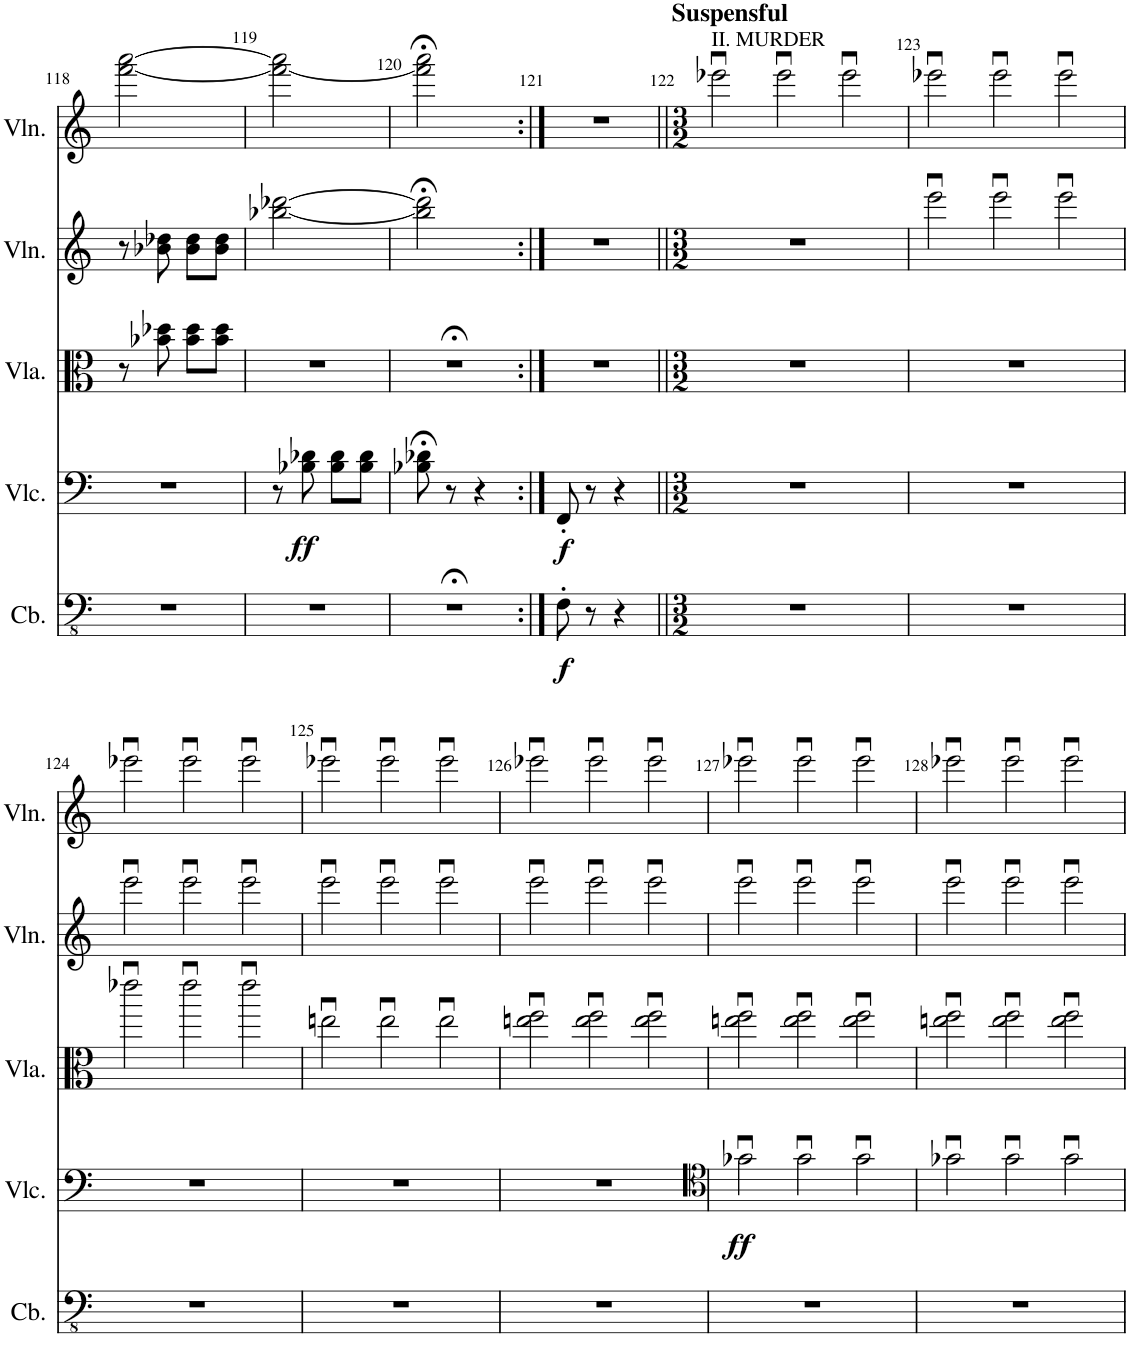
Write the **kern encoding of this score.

**kern	**dynam	**kern	**dynam	**kern	**kern	**kern
*part5	*part5	*part4	*part4	*part3	*part2	*part1
*staff5	*staff5	*staff4	*staff4	*staff3	*staff2	*staff1
*I"Double Bass	*	*I"Violoncello	*	*I"Viola	*I"Violin	*I"Violin
*	*	*I'Vlc.	*	*I'Vla.	*I'Vln.	*I'Vln.
!!LO:PB:g=z
*clefFv4	*	*clefF4	*	*clefC3	*clefG2	*clefG2
*Trd7c12	*	*	*	*	*	*
*k[]	*	*k[]	*	*k[]	*k[]	*k[]
*M2/4	*	*M2/4	*	*M2/4	*M2/4	*M2/4
=118	=118	=118	=118	=118	=118	=118
2r	.	2r	.	8r	8r	[2fff\ [2aaa\
.	.	.	.	8b-X\ 8dd-X\	8b-X\ 8dd-X\	.
.	.	.	.	8b-\ 8dd-\L	8b-\ 8dd-\L	.
.	.	.	.	8b-\ 8dd-\J	8b-\ 8dd-\J	.
=119	=119	=119	=119	=119	=119	=119
2r	.	8r	.	2r	[2bb-X\ [2ddd-X\	2fff\_ 2aaa\]
!	!	!	!LO:DY:b	!	!	!
.	.	8B-X\ 8d-X\	ff	.	.	.
.	.	8B-\ 8d-\L	.	.	.	.
.	.	8B-\ 8d-\J	.	.	.	.
=120	=120	=120	=120	=120	=120	=120
2r;<	.	8B-X\;< 8d-X\;<	.	2r;<	2bb-\];< 2ddd-\];<	2fff\];< 2aaa\;<
.	.	8r	.	.	.	.
.	.	4r	.	.	.	.
=121:|!	=121:|!	=121:|!	=121:|!	=121:|!	=121:|!	=121:|!
!	!LO:DY:b	!	!LO:DY:b	!	!	!
8FF'\	f	8FF'/	f	2r	2r	2r
8r	.	8r	.	.	.	.
4r	.	4r	.	.	.	.
=122||	=122||	=122||	=122||	=122||	=122||	=122||
*M3/2	*	*M3/2	*	*M3/2	*M3/2	*M3/2
!	!	!	!	!	!	!LO:TX:a:t=II. MURDER
!	!	!	!	!	!	!LO:TX:a:B:t=Suspensful
1.r	.	1.r	.	1.r	1.r	2eee-Xu\
.	.	.	.	.	.	2eee-u\
.	.	.	.	.	.	2eee-u\
=123	=123	=123	=123	=123	=123	=123
1.r	.	1.r	.	1.r	2eeeu\	2eee-Xu\
.	.	.	.	.	2eeeu\	2eee-u\
.	.	.	.	.	2eeeu\	2eee-u\
!!LO:LB:g=z
=124	=124	=124	=124	=124	=124	=124
1.r	.	1.r	.	2eee-Xu\	2eeeu\	2eee-Xu\
.	.	.	.	2eee-u\	2eeeu\	2eee-u\
.	.	.	.	2eee-u\	2eeeu\	2eee-u\
=125	=125	=125	=125	=125	=125	=125
1.r	.	1.r	.	2eenu\	2eeeu\	2eee-Xu\
.	.	.	.	2eeu\	2eeeu\	2eee-u\
.	.	.	.	2eeu\	2eeeu\	2eee-u\
=126	=126	=126	=126	=126	=126	=126
1.r	.	1.r	.	2een\u 2ff\u	2eeeu\	2eee-Xu\
.	.	.	.	2ee\u 2ff\u	2eeeu\	2eee-u\
.	.	.	.	2ee\u 2ff\u	2eeeu\	2eee-u\
=127	=127	=127	=127	=127	=127	=127
*	*	*clefC4	*	*	*	*
!	!	!	!LO:DY:b	!	!	!
1.r	.	2g-Xu\	ff	2een\u 2ff\u	2eeeu\	2eee-Xu\
.	.	2g-u\	.	2ee\u 2ff\u	2eeeu\	2eee-u\
.	.	2g-u\	.	2ee\u 2ff\u	2eeeu\	2eee-u\
=128	=128	=128	=128	=128	=128	=128
1.r	.	2g-Xu\	.	2een\u 2ff\u	2eeeu\	2eee-Xu\
.	.	2g-u\	.	2ee\u 2ff\u	2eeeu\	2eee-u\
.	.	2g-u\	.	2ee\u 2ff\u	2eeeu\	2eee-u\
=	=	=	=	=	=	=
*-	*-	*-	*-	*-	*-	*-
